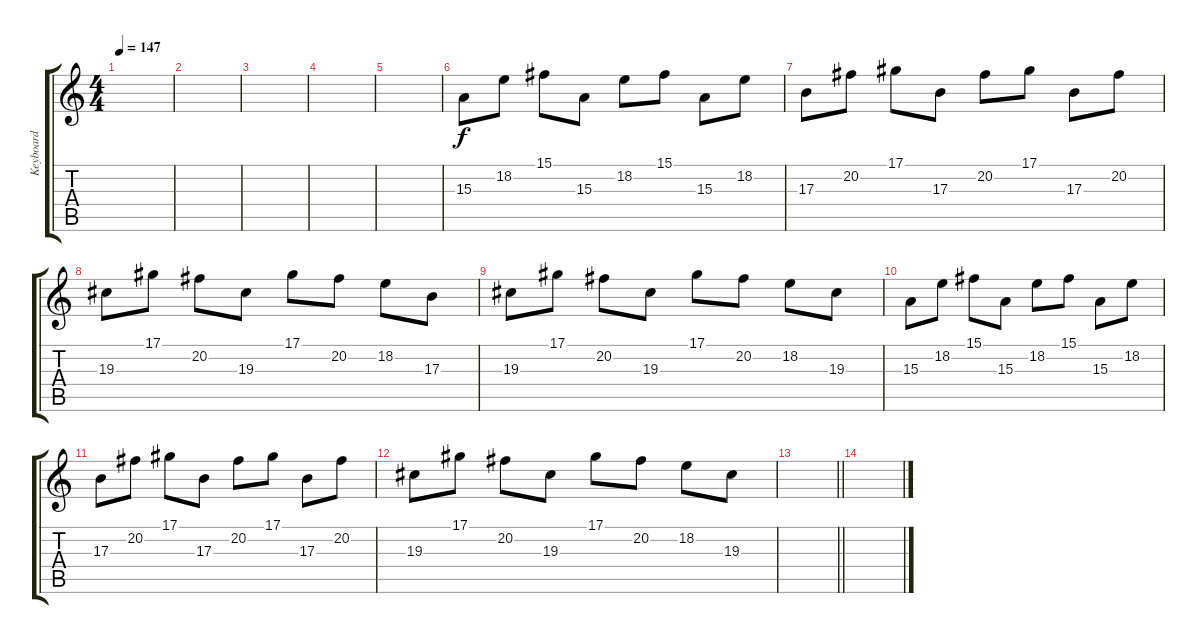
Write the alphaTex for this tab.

\track ("Keyboard" "Keyboard") {instrument orchestralharp}
\staff {score tabs}
\tuning (Eb4 Bb3 Gb3 Db3 Ab2 Eb2) {hide}
\ts (4 4)
\tempo 147
\clef g2
\ks c
|
|
|
|
|
15.3.8 18.2.8 15.1.8 15.3.8 18.2.8 15.1.8 15.3.8 18.2.8 |
17.3.8 20.2.8 17.1.8 17.3.8 20.2.8 17.1.8 17.3.8 20.2.8 |
19.3.8 17.1.8 20.2.8 19.3.8 17.1.8 20.2.8 18.2.8 17.3.8 |
19.3.8 17.1.8 20.2.8 19.3.8 17.1.8 20.2.8 18.2.8 19.3.8 |
15.3.8 18.2.8 15.1.8 15.3.8 18.2.8 15.1.8 15.3.8 18.2.8 |
17.3.8 20.2.8 17.1.8 17.3.8 20.2.8 17.1.8 17.3.8 20.2.8 |
19.3.8 17.1.8 20.2.8 19.3.8 17.1.8 20.2.8 18.2.8 19.3.8 |
\barLineRight lightlight
|
\section ("" "")
